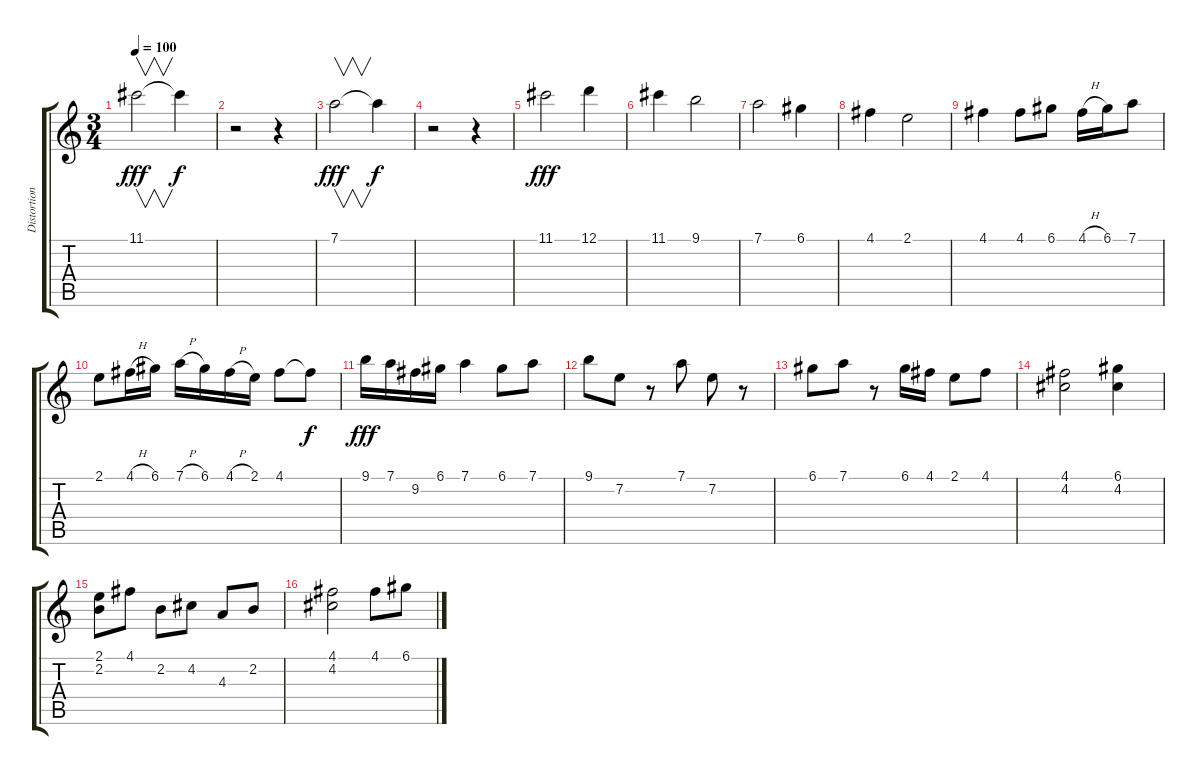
\track ("Distortion 2" "Distortion") {instrument distortionguitar}
\staff {score tabs}
\tuning (D4 A3 F3 C3 G2 D2) {hide}
\ts (3 4)
\tempo 100
\clef g2
\ks c
11.1.2{v dy fff volume 14} 11.1{t}.4{dy f} |
r.2 r.4 |
7.1.2{v dy fff} 7.1{t}.4{dy f} |
r.2 r.4 |
11.1.2{dy fff} 12.1.4 |
11.1.4 9.1.2 |
7.1.2 6.1.4 |
4.1.4 2.1.2 |
4.1.4 4.1.8 6.1.8 4.1{h}.16 6.1.16 7.1.8 |
2.1.8 4.1{h}.16 6.1.16 7.1{h}.16 6.1.16 4.1{h}.16 2.1.16 4.1.8 4.1{t}.8{dy f} |
9.1.16{dy fff} 7.1.16 9.2.16 6.1.16 7.1.4 6.1.8 7.1.8 |
9.1.8 7.2.8 r.8 7.1.8 7.2.8 r.8 |
6.1.8 7.1.8 r.8 6.1.16 4.1.16 2.1.8 4.1.8 |
(4.1 4.2).2 (6.1 4.2).4 |
(2.1 2.2).8 4.1.8 2.2.8 4.2.8 4.3.8 2.2.8 |
(4.1 4.2).2 4.1.8 6.1.8
